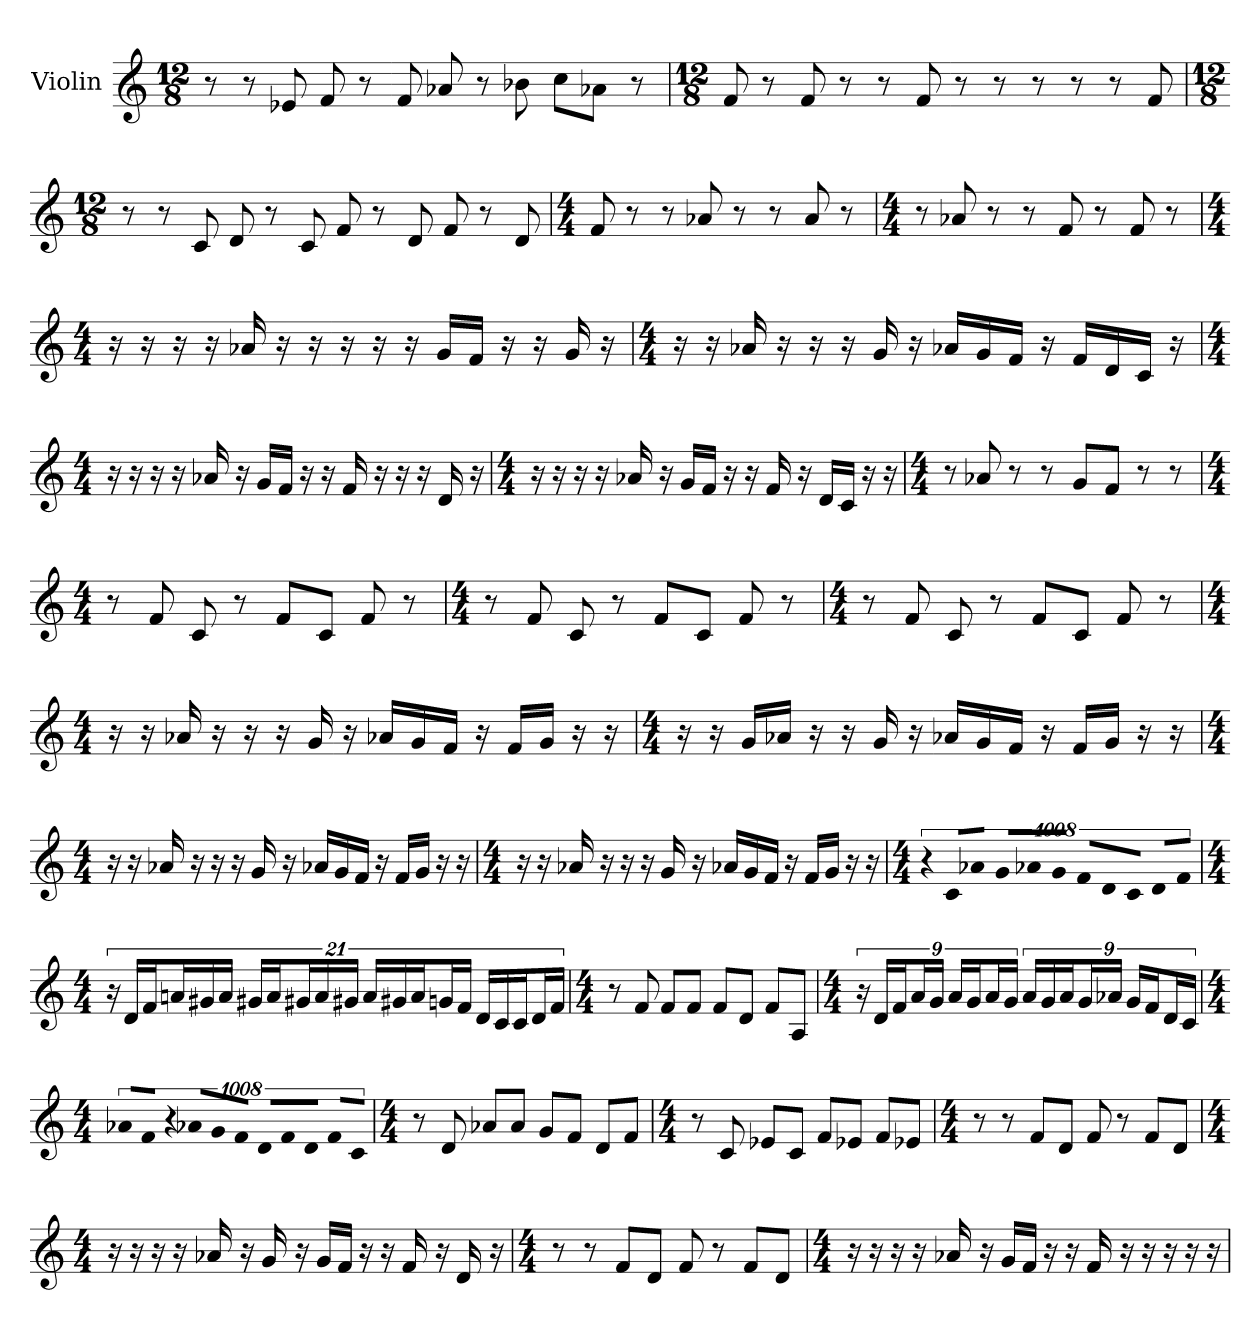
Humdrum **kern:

**kern
*part1
*staff1
*I"Violin
*I'Vln
*M12/8
=
8r
8r
8e-X
8f
8r
8f
8a-X
8r
8b-X
8ccL
8a-XJ
8r
=
*M12/8
8f
8r
8f
8r
8r
8f
8r
8r
8r
8r
8r
8f
=
*M12/8
8r
8r
8c
8d
8r
8c
8f
8r
8d
8f
8r
8d
=
*M4/4
8f
8r
8r
8a-X
8r
8r
8a-
8r
=
*M4/4
8r
8a-X
8r
8r
8f
8r
8f
8r
=
*M4/4
16r
16r
16r
16r
16a-X
16r
16r
16r
16r
16r
16gLL
16fJJ
16r
16r
16g
16r
=
*M4/4
16r
16r
16a-X
16r
16r
16r
16g
16r
16a-XLL
16g
16fJJ
16r
16fLL
16d
16cJJ
16r
=
*M4/4
16r
16r
16r
16r
16a-X
16r
16gLL
16fJJ
16r
16r
16f
16r
16r
16r
16d
16r
=
*M4/4
16r
16r
16r
16r
16a-X
16r
16gLL
16fJJ
16r
16r
16f
16r
16dLL
16cJJ
16r
16r
=
*M4/4
8r
8a-X
8r
8r
8gL
8fJ
8r
8r
=
*M4/4
8r
8f
8c
8r
8fL
8cJ
8f
8r
=
*M4/4
8r
8f
8c
8r
8fL
8cJ
8f
8r
=
*M4/4
8r
8f
8c
8r
8fL
8cJ
8f
8r
=
*M4/4
16r
16r
16a-X
16r
16r
16r
16g
16r
16a-XLL
16g
16fJJ
16r
16fLL
16gJJ
16r
16r
=
*M4/4
16r
16r
16gLL
16a-XJJ
16r
16r
16g
16r
16a-XLL
16g
16fJJ
16r
16fLL
16gJJ
16r
16r
=
*M4/4
16r
16r
16a-X
16r
16r
16r
16g
16r
16a-XLL
16g
16fJJ
16r
16fLL
16gJJ
16r
16r
=
*M4/4
16r
16r
16a-X
16r
16r
16r
16g
16r
16a-XLL
16g
16fJJ
16r
16fLL
16gJJ
16r
16r
=
*M4/4
!LO:N:vis=8
8064%733r
!LO:N:vis=8
8064%733cL
!LO:N:vis=8
8064%733a-XJ
!LO:N:vis=8
8064%733gL
!LO:N:vis=8
8064%733a-X
!LO:N:vis=8
8064%733gJ
!LO:N:vis=8
8064%733fL
!LO:N:vis=8
8064%733d
!LO:N:vis=8
8064%733cJ
!LO:N:vis=8
8064%733dL
!LO:N:vis=8
8064%733fJ
=
*M4/4
21r
21dLL
21fJ
21anL
21g#X
21aJJ
21g#XLL
21aJ
21g#XL
21a
21g#XJJ
21aLL
21g#X
21aJ
21gnL
21fJJ
21dLL
21c
21cJ
21dL
21fJJ
=
*M4/4
8r
8f
8fL
8fJ
8fL
8dJ
8fL
8AJ
=
*M4/4
18r
18dLL
18fJ
18aL
18gJJ
18aLL
18gJ
18aL
18gJJ
18aLL
18g
18aJ
18gL
18a-XJJ
18gLL
18fJ
18dL
18cJJ
=
*M4/4
!LO:N:vis=8
8064%733a-XL
!LO:N:vis=8
8064%733fJ
!LO:N:vis=8
8064%733r
!LO:N:vis=8
8064%733a-XL
!LO:N:vis=8
8064%733g
!LO:N:vis=8
8064%733fJ
!LO:N:vis=8
8064%733dL
!LO:N:vis=8
8064%733f
!LO:N:vis=8
8064%733dJ
!LO:N:vis=8
8064%733fL
!LO:N:vis=8
8064%733cJ
=
*M4/4
8r
8d
8a-XL
8a-J
8gL
8fJ
8dL
8fJ
=
*M4/4
8r
8c
8e-XL
8cJ
8fL
8e-XJ
8fL
8e-XJ
=
*M4/4
8r
8r
8fL
8dJ
8f
8r
8fL
8dJ
=
*M4/4
16r
16r
16r
16r
16a-X
16r
16g
16r
16gLL
16fJJ
16r
16r
16f
16r
16d
16r
=
*M4/4
8r
8r
8fL
8dJ
8f
8r
8fL
8dJ
=
*M4/4
16r
16r
16r
16r
16a-X
16r
16gLL
16fJJ
16r
16r
16f
16r
16r
16r
16r
16r
=
*-
